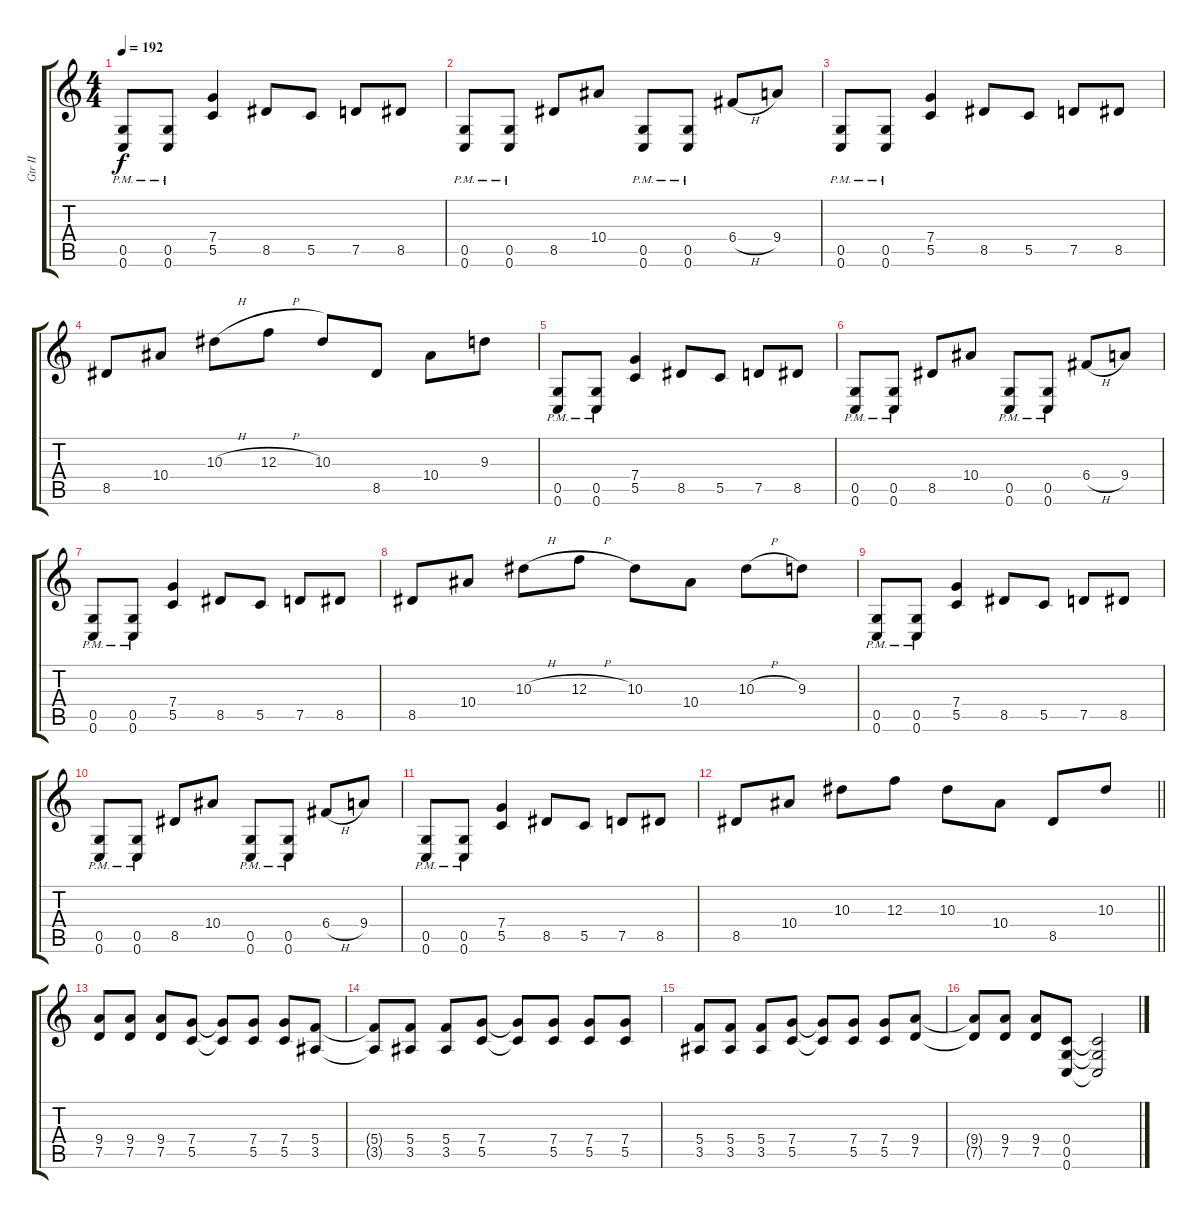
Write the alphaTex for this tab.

\track ("Gtr II" "Gtr II") {instrument overdrivenguitar}
\staff {score tabs}
\tuning (D4 A3 F3 C3 G2 C2) {hide}
\ts (4 4)
\tempo 192
\clef g2
\ks c
(0.5{pm} 0.6{pm}).8{dy f} (0.5{pm} 0.6{pm}).8 (7.4 5.5).4 8.5.8 5.5.8 7.5.8 8.5.8 |
(0.5{pm} 0.6{pm}).8 (0.5{pm} 0.6{pm}).8 8.5.8 10.4.8 (0.5{pm} 0.6{pm}).8 (0.5{pm} 0.6{pm}).8 6.4{h}.8 9.4.8 |
(0.5{pm} 0.6{pm}).8 (0.5{pm} 0.6{pm}).8 (7.4 5.5).4 8.5.8 5.5.8 7.5.8 8.5.8 |
8.5.8 10.4.8 10.3{h}.8 12.3{h}.8 10.3.8 8.5.8 10.4.8 9.3.8 |
(0.5{pm} 0.6{pm}).8 (0.5{pm} 0.6{pm}).8 (7.4 5.5).4 8.5.8 5.5.8 7.5.8 8.5.8 |
(0.5{pm} 0.6{pm}).8 (0.5{pm} 0.6{pm}).8 8.5.8 10.4.8 (0.5{pm} 0.6{pm}).8 (0.5{pm} 0.6{pm}).8 6.4{h}.8 9.4.8 |
(0.5{pm} 0.6{pm}).8 (0.5{pm} 0.6{pm}).8 (7.4 5.5).4 8.5.8 5.5.8 7.5.8 8.5.8 |
8.5.8 10.4.8 10.3{h}.8 12.3{h}.8 10.3.8 10.4.8 10.3{h}.8 9.3.8 |
(0.5{pm} 0.6{pm}).8 (0.5{pm} 0.6{pm}).8 (7.4 5.5).4 8.5.8 5.5.8 7.5.8 8.5.8 |
(0.5{pm} 0.6{pm}).8 (0.5{pm} 0.6{pm}).8 8.5.8 10.4.8 (0.5{pm} 0.6{pm}).8 (0.5{pm} 0.6{pm}).8 6.4{h}.8 9.4.8 |
(0.5{pm} 0.6{pm}).8 (0.5{pm} 0.6{pm}).8 (7.4 5.5).4 8.5.8 5.5.8 7.5.8 8.5.8 |
\barLineRight lightlight
8.5.8 10.4.8 10.3.8 12.3.8 10.3.8 10.4.8 8.5.8 10.3.8 |
(9.4 7.5).8{volume 12} (9.4 7.5).8 (9.4 7.5).8 (7.4 5.5).8 (7.4{t} 5.5{t}).8 (7.4 5.5).8 (7.4 5.5).8 (5.4 3.5).8 |
(5.4{t} 3.5{t}).8 (5.4 3.5).8 (5.4 3.5).8 (7.4 5.5).8 (7.4{t} 5.5{t}).8 (7.4 5.5).8 (7.4 5.5).8 (7.4 5.5).8 |
(5.4 3.5).8 (5.4 3.5).8 (5.4 3.5).8 (7.4 5.5).8 (7.4{t} 5.5{t}).8 (7.4 5.5).8 (7.4 5.5).8 (9.4 7.5).8 |
(9.4{t} 7.5{t}).8 (9.4 7.5).8 (9.4 7.5).8 (0.4 0.5 0.6).8 (0.4{t} 0.5{t} 0.6{t}).2
